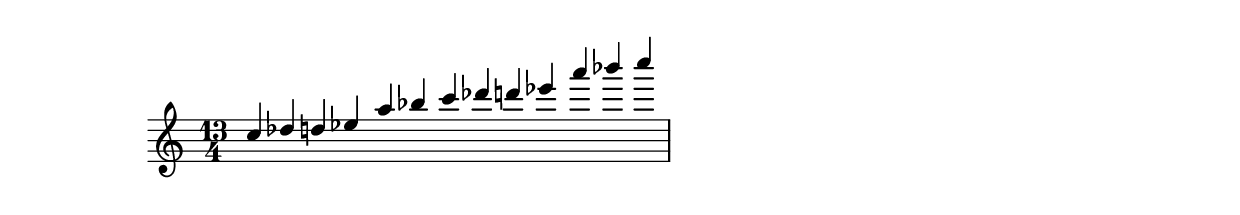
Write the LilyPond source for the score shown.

\version "2.18.2" \score { \new Staff << \new Voice { \set midiInstrument = #"piano" \voiceOne
 \key c \major \time 13/4
\override Voice.TextScript.font-size = #-4
 { c'' des'' d'' ees'' a'' bes'' c''' des''' d''' ees''' a''' bes''' c''''  } 
 } >> \layout { } \midi { \context { \Staff \remove "Staff_performer" }
\context { \Voice \consists "Staff_performer" } \tempo 2 = 60 } }
\paper{oddHeaderMarkup = ##f oddFooterMarkup = ##f}
